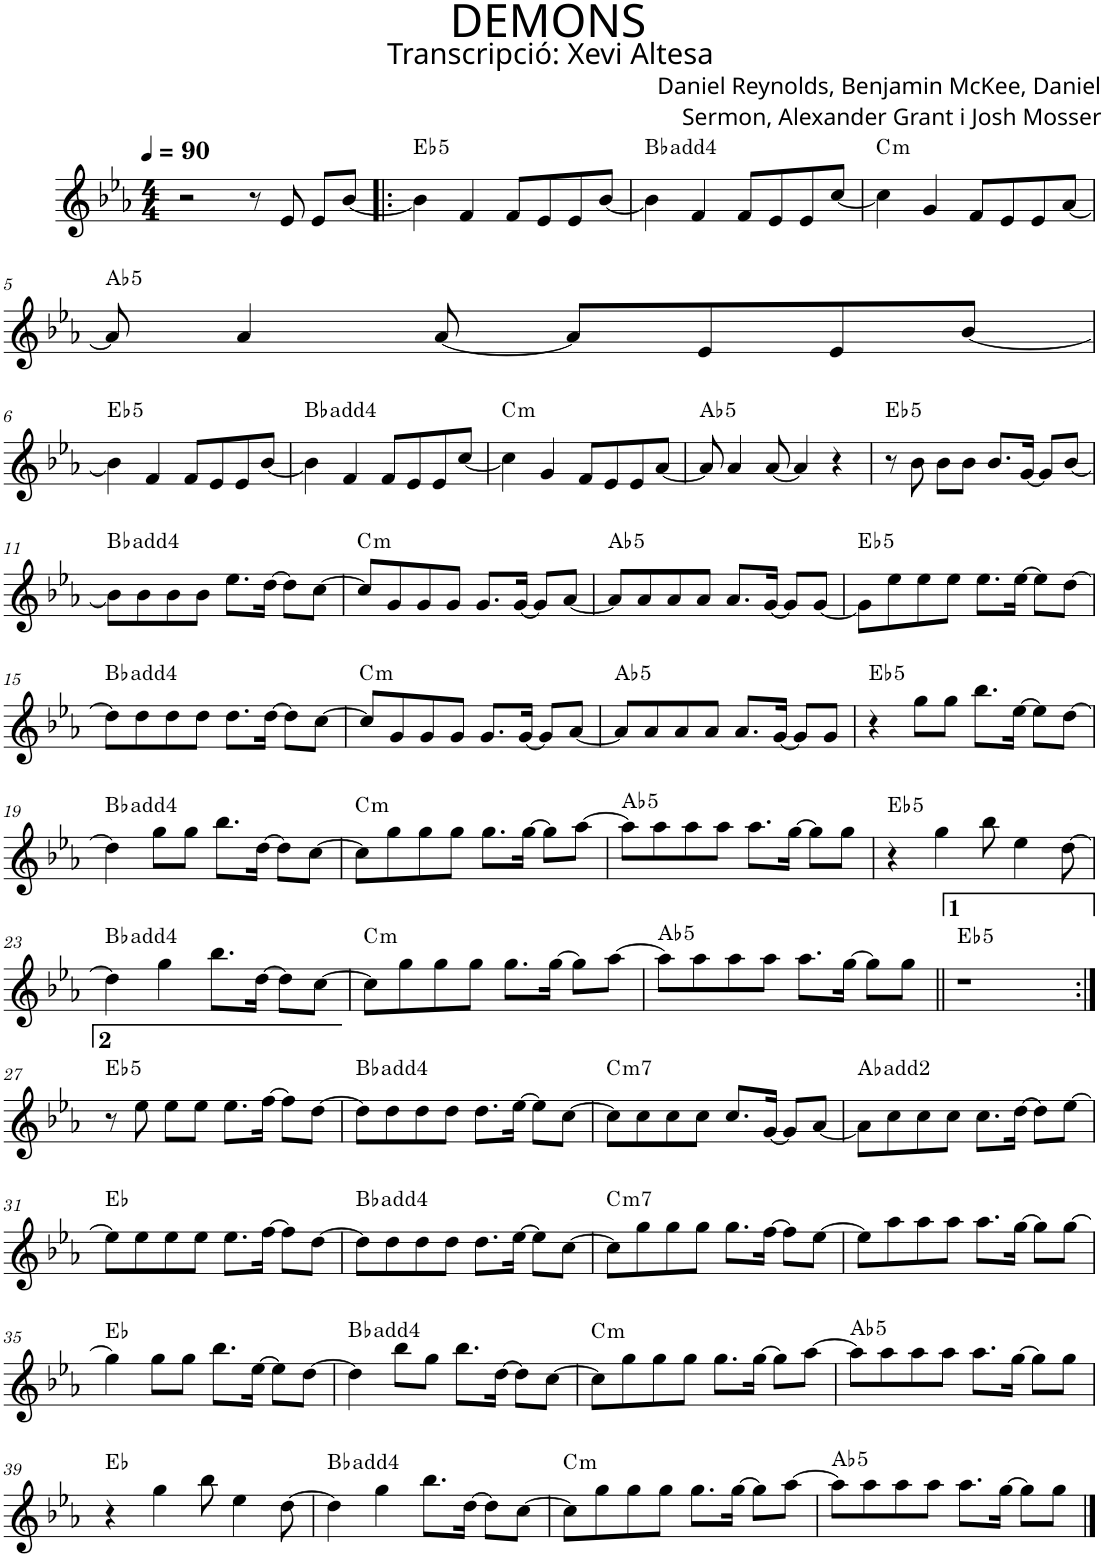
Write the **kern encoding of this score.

**kern	**harte
*part1	*part1
*staff1	*
*I"P1	*
*clefG2	*
*k[b-e-a-]	*
*E-:	*
*M4/4	*
*MM90	*
=1	=1
2r	.
8r	.
8e-/	.
8e-/L	.
[<8b-/J	.
=2!|:	=2!|:
!	!LO:H:kt=5
4b-\]	Eb:(1,5)
4f/	.
8f/L	.
8e-/	.
8e-/	.
[<8b-/J	.
=3	=3
4b-\]	Bb:maj(4)
4f/	.
8f/L	.
8e-/	.
8e-/	.
[<8cc/J	.
=4	=4
!	!LO:H:kt=m
4cc\]	C:min
4g/	.
8f/L	.
8e-/	.
8e-/	.
[<8a-/J	.
!!LO:LB:g=z
=5	=5
!	!LO:H:kt=5
8a-/]	Ab:(1,5)
4a-/	.
[<8a-/	.
8a-/L]	.
8e-/	.
8e-/	.
[<8b-/J	.
!!LO:LB:g=z
=6	=6
!	!LO:H:kt=5
4b-\]	Eb:(1,5)
4f/	.
8f/L	.
8e-/	.
8e-/	.
[<8b-/J	.
=7	=7
4b-\]	Bb:maj(4)
4f/	.
8f/L	.
8e-/	.
8e-/	.
[<8cc/J	.
=8	=8
!	!LO:H:kt=m
4cc\]	C:min
4g/	.
8f/L	.
8e-/	.
8e-/	.
[<8a-/J	.
=9	=9
!	!LO:H:kt=5
8a-/]	Ab:(1,5)
4a-/	.
[<8a-/	.
4a-/]	.
4r	.
=10	=10
!	!LO:H:kt=5
8r	Eb:(1,5)
8b-\	.
8b-\L	.
8b-\J	.
8.b-/L	.
[<16g/Jk	.
8g/L]	.
[<8b-/J	.
!!LO:LB:g=z
=11	=11
8b-\L]	Bb:maj(4)
8b-\	.
8b-\	.
8b-\J	.
8.ee-\L	.
[>16dd\Jk	.
8dd\L]	.
[>8cc\J	.
=12	=12
!	!LO:H:kt=m
8cc/L]	C:min
8g/	.
8g/	.
8g/J	.
8.g/L	.
[<16g/Jk	.
8g/L]	.
[<8a-/J	.
=13	=13
!	!LO:H:kt=5
8a-/L]	Ab:(1,5)
8a-/	.
8a-/	.
8a-/J	.
8.a-/L	.
[<16g/Jk	.
8g/L]	.
[<8g/J	.
=14	=14
!	!LO:H:kt=5
8g\L]	Eb:(1,5)
8ee-\	.
8ee-\	.
8ee-\J	.
8.ee-\L	.
[>16ee-\Jk	.
8ee-\L]	.
[>8dd\J	.
!!LO:LB:g=z
=15	=15
8dd\L]	Bb:maj(4)
8dd\	.
8dd\	.
8dd\J	.
8.dd\L	.
[>16dd\Jk	.
8dd\L]	.
[>8cc\J	.
=16	=16
!	!LO:H:kt=m
8cc/L]	C:min
8g/	.
8g/	.
8g/J	.
8.g/L	.
[<16g/Jk	.
8g/L]	.
[<8a-/J	.
=17	=17
!	!LO:H:kt=5
8a-/L]	Ab:(1,5)
8a-/	.
8a-/	.
8a-/J	.
8.a-/L	.
[<16g/Jk	.
8g/L]	.
8g/J	.
=18	=18
!	!LO:H:kt=5
4r	Eb:(1,5)
8gg\L	.
8gg\J	.
8.bb-\L	.
[>16ee-\Jk	.
8ee-\L]	.
[>8dd\J	.
!!LO:LB:g=z
=19	=19
4dd\]	Bb:maj(4)
8gg\L	.
8gg\J	.
8.bb-\L	.
[>16dd\Jk	.
8dd\L]	.
[>8cc\J	.
=20	=20
!	!LO:H:kt=m
8cc\L]	C:min
8gg\	.
8gg\	.
8gg\J	.
8.gg\L	.
[>16gg\Jk	.
8gg\L]	.
[>8aa-\J	.
=21	=21
!	!LO:H:kt=5
8aa-\L]	Ab:(1,5)
8aa-\	.
8aa-\	.
8aa-\J	.
8.aa-\L	.
[>16gg\Jk	.
8gg\L]	.
8gg\J	.
=22	=22
!	!LO:H:kt=5
4r	Eb:(1,5)
4gg\	.
8bb-\	.
4ee-\	.
[>8dd\	.
!!LO:LB:g=z
=23	=23
4dd\]	Bb:maj(4)
4gg\	.
8.bb-\L	.
[>16dd\Jk	.
8dd\L]	.
[>8cc\J	.
=24	=24
!	!LO:H:kt=m
8cc\L]	C:min
8gg\	.
8gg\	.
8gg\J	.
8.gg\L	.
[>16gg\Jk	.
8gg\L]	.
[>8aa-\J	.
=25	=25
!	!LO:H:kt=5
8aa-\L]	Ab:(1,5)
8aa-\	.
8aa-\	.
8aa-\J	.
8.aa-\L	.
[>16gg\Jk	.
8gg\L]	.
8gg\J	.
=26||	=26||
!	!LO:H:kt=5
1r	Eb:(1,5)
!!LO:LB:g=z
=27:|!	=27:|!
!	!LO:H:kt=5
8r	Eb:(1,5)
8ee-\	.
8ee-\L	.
8ee-\J	.
8.ee-\L	.
[>16ff\Jk	.
8ff\L]	.
[>8dd\J	.
=28	=28
8dd\L]	Bb:maj(4)
8dd\	.
8dd\	.
8dd\J	.
8.dd\L	.
[>16ee-\Jk	.
8ee-\L]	.
[>8cc\J	.
=29	=29
!	!LO:H:kt=m7
8cc\L]	C:min7
8cc\	.
8cc\	.
8cc\J	.
8.cc/L	.
[<16g/Jk	.
8g/L]	.
[<8a-/J	.
=30	=30
8a-\L]	Ab:maj(2)
8cc\	.
8cc\	.
8cc\J	.
8.cc\L	.
[>16dd\Jk	.
8dd\L]	.
[>8ee-\J	.
!!LO:LB:g=z
=31	=31
8ee-\L]	Eb:maj
8ee-\	.
8ee-\	.
8ee-\J	.
8.ee-\L	.
[>16ff\Jk	.
8ff\L]	.
[>8dd\J	.
=32	=32
8dd\L]	Bb:maj(4)
8dd\	.
8dd\	.
8dd\J	.
8.dd\L	.
[>16ee-\Jk	.
8ee-\L]	.
[>8cc\J	.
=33	=33
!	!LO:H:kt=m7
8cc\L]	C:min7
8gg\	.
8gg\	.
8gg\J	.
8.gg\L	.
[>16ff\Jk	.
8ff\L]	.
[>8ee-\J	.
=34	=34
8ee-\L]	.
8aa-\	.
8aa-\	.
8aa-\J	.
8.aa-\L	.
[>16gg\Jk	.
8gg\L]	.
[>8gg\J	.
!!LO:LB:g=z
=35	=35
4gg\]	Eb:maj
8gg\L	.
8gg\J	.
8.bb-\L	.
[>16ee-\Jk	.
8ee-\L]	.
[>8dd\J	.
=36	=36
4dd\]	Bb:maj(4)
8bb-\L	.
8gg\J	.
8.bb-\L	.
[>16dd\Jk	.
8dd\L]	.
[>8cc\J	.
=37	=37
!	!LO:H:kt=m
8cc\L]	C:min
8gg\	.
8gg\	.
8gg\J	.
8.gg\L	.
[>16gg\Jk	.
8gg\L]	.
[>8aa-\J	.
=38	=38
!	!LO:H:kt=5
8aa-\L]	Ab:(1,5)
8aa-\	.
8aa-\	.
8aa-\J	.
8.aa-\L	.
[>16gg\Jk	.
8gg\L]	.
8gg\J	.
!!LO:LB:g=z
=39	=39
4r	Eb:maj
4gg\	.
8bb-\	.
4ee-\	.
[>8dd\	.
=40	=40
4dd\]	Bb:maj(4)
4gg\	.
8.bb-\L	.
[>16dd\Jk	.
8dd\L]	.
[>8cc\J	.
=41	=41
!	!LO:H:kt=m
8cc\L]	C:min
8gg\	.
8gg\	.
8gg\J	.
8.gg\L	.
[>16gg\Jk	.
8gg\L]	.
[>8aa-\J	.
=42	=42
!	!LO:H:kt=5
8aa-\L]	Ab:(1,5)
8aa-\	.
8aa-\	.
8aa-\J	.
8.aa-\L	.
[>16gg\Jk	.
8gg\L]	.
8gg\J	.
==	==
*-	*-
